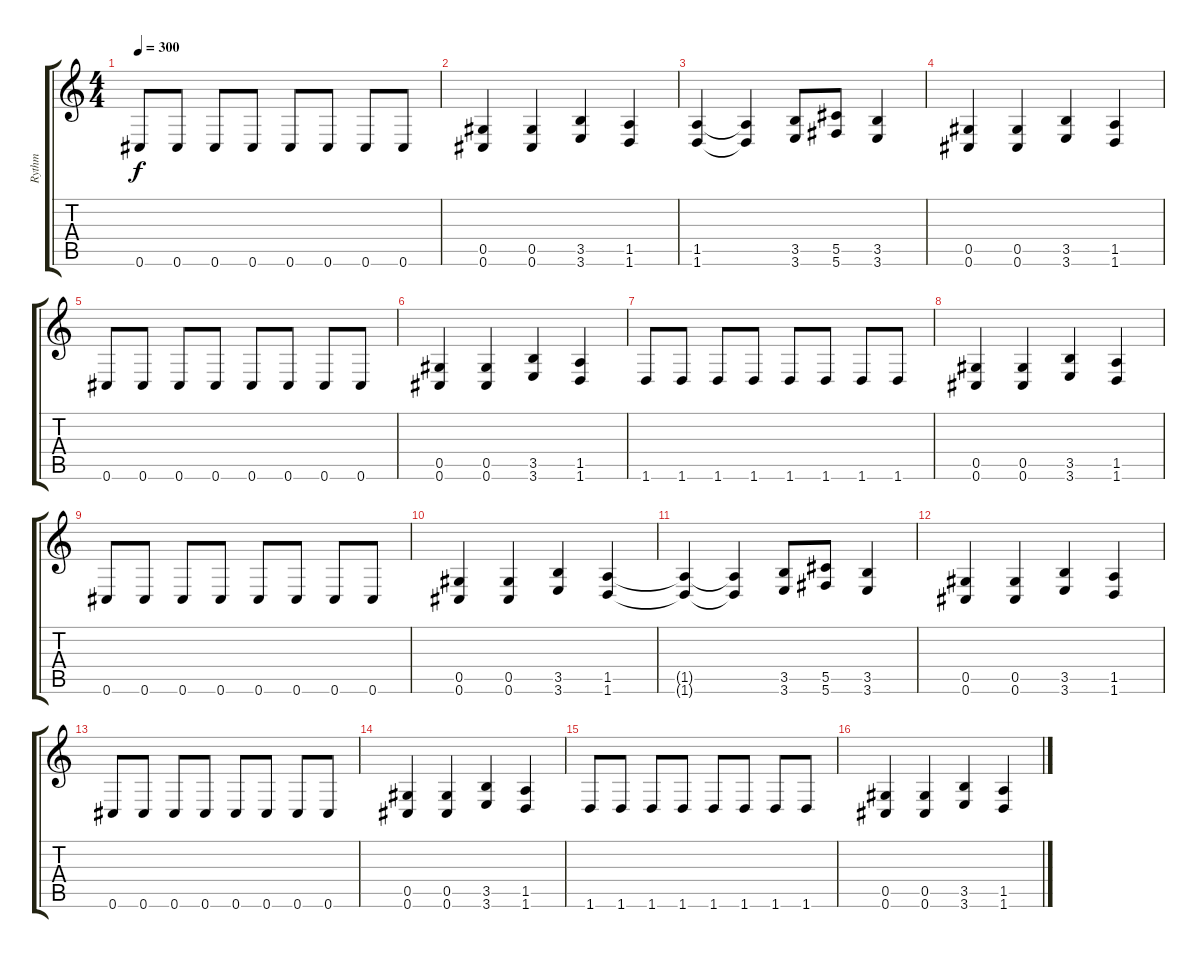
\track ("Rythm" "Rythm") {instrument distortionguitar}
\staff {score tabs}
\tuning (Eb4 Bb3 Gb3 Db3 Ab2 Db2) {hide}
\ts (4 4)
\tempo 300
\clef g2
\ks c
0.6.8{dy f} 0.6.8 0.6.8 0.6.8 0.6.8 0.6.8 0.6.8 0.6.8 |
(0.5 0.6).4 (0.5 0.6).4 (3.5 3.6).4 (1.5 1.6).4 |
(1.5 1.6).4 (1.5{t} 1.6{t}).4 (3.5 3.6).8 (5.5 5.6).8 (3.5 3.6).4 |
(0.5 0.6).4 (0.5 0.6).4 (3.5 3.6).4 (1.5 1.6).4 |
0.6.8 0.6.8 0.6.8 0.6.8 0.6.8 0.6.8 0.6.8 0.6.8 |
(0.5 0.6).4 (0.5 0.6).4 (3.5 3.6).4 (1.5 1.6).4 |
1.6.8 1.6.8 1.6.8 1.6.8 1.6.8 1.6.8 1.6.8 1.6.8 |
(0.5 0.6).4 (0.5 0.6).4 (3.5 3.6).4 (1.5 1.6).4 |
0.6.8 0.6.8 0.6.8 0.6.8 0.6.8 0.6.8 0.6.8 0.6.8 |
(0.5 0.6).4 (0.5 0.6).4 (3.5 3.6).4 (1.5 1.6).4 |
(1.5{t} 1.6{t}).4 (1.5{t} 1.6{t}).4 (3.5 3.6).8 (5.5 5.6).8 (3.5 3.6).4 |
(0.5 0.6).4 (0.5 0.6).4 (3.5 3.6).4 (1.5 1.6).4 |
0.6.8 0.6.8 0.6.8 0.6.8 0.6.8 0.6.8 0.6.8 0.6.8 |
(0.5 0.6).4 (0.5 0.6).4 (3.5 3.6).4 (1.5 1.6).4 |
1.6.8 1.6.8 1.6.8 1.6.8 1.6.8 1.6.8 1.6.8 1.6.8 |
(0.5 0.6).4 (0.5 0.6).4 (3.5 3.6).4 (1.5 1.6).4
